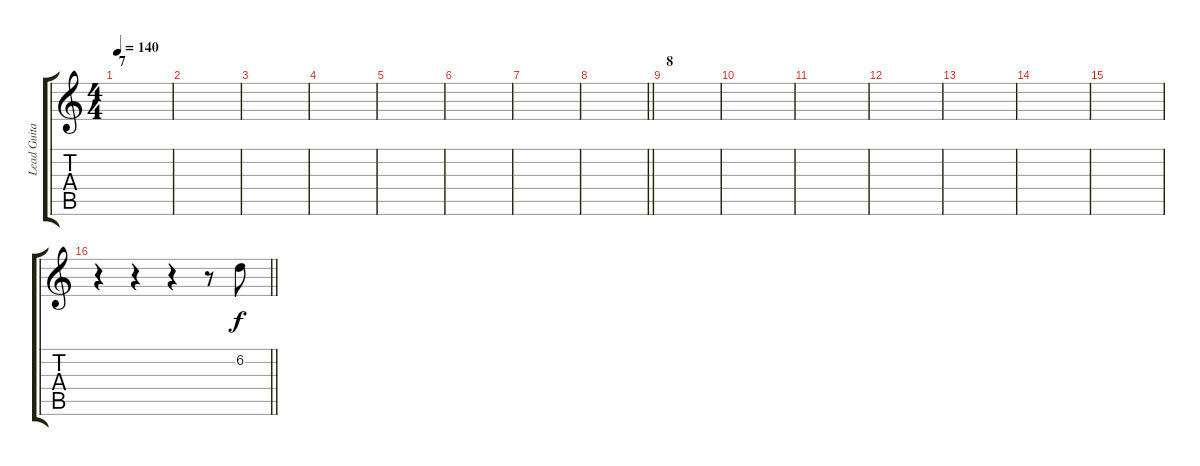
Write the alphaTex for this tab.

\track ("Lead Guitar" "Lead Guita") {instrument distortionguitar}
\staff {score tabs}
\tuning (Db4 Ab3 E3 B2 Gb2 B1) {hide}
\ts (4 4)
\section ("" "7")
\tempo 140
\clef g2
\ks c
|
|
|
|
|
|
|
\barLineRight lightlight
|
\section ("" "8")
|
|
|
|
|
|
|
\barLineRight lightlight
r.4 r.4 r.4 r.8 6.2{sl}.8
